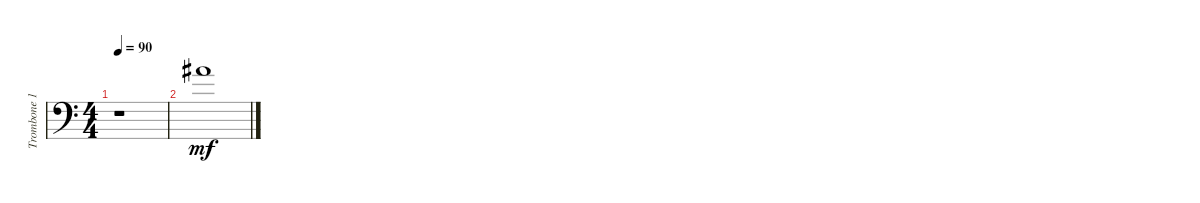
\track ("Trombone 1" "Trombone 1") {instrument acousticbass}
\staff {score}
\tuning (E4 B3 G3 D3 A2 E2 B1) {hide}
\ts (4 4)
\tempo 90
\clef f4
\ks c
r.1{dy mf} |
3.3.1
